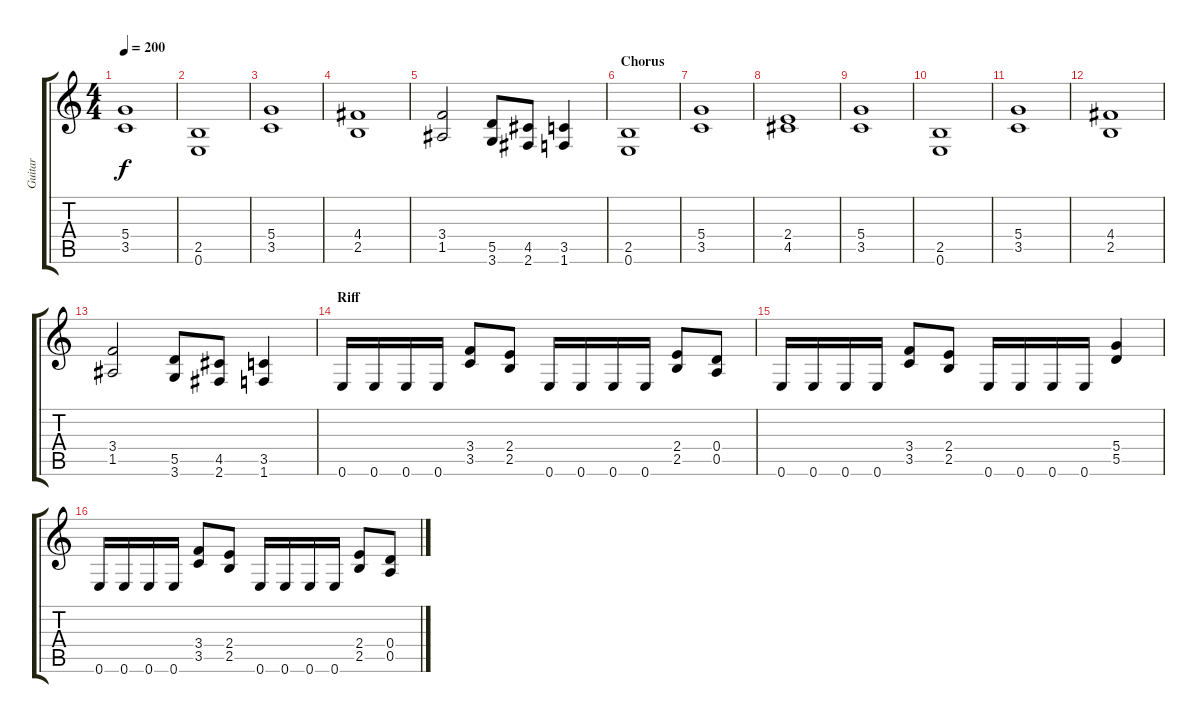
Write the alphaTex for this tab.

\track ("Guitar" "Guitar") {instrument distortionguitar}
\staff {score tabs}
\tuning (E4 B3 G3 D3 A2 E2) {hide}
\ts (4 4)
\tempo 200
\clef g2
\ks c
(5.4 3.5).1{dy f} |
(2.5 0.6).1 |
(5.4 3.5).1 |
(4.4 2.5).1 |
(3.4 1.5).2 (5.5 3.6).8 (4.5 2.6).8 (3.5 1.6).4 |
\section ("" "Chorus")
(2.5 0.6).1 |
(5.4 3.5).1 |
(2.4 4.5).1 |
(5.4 3.5).1 |
(2.5 0.6).1 |
(5.4 3.5).1 |
(4.4 2.5).1 |
(3.4 1.5).2 (5.5 3.6).8 (4.5 2.6).8 (3.5 1.6).4 |
\section ("" "Riff")
0.6.16 0.6.16 0.6.16 0.6.16 (3.4 3.5).8 (2.4 2.5).8 0.6.16 0.6.16 0.6.16 0.6.16 (2.4 2.5).8 (0.4 0.5).8 |
0.6.16 0.6.16 0.6.16 0.6.16 (3.4 3.5).8 (2.4 2.5).8 0.6.16 0.6.16 0.6.16 0.6.16 (5.4 5.5).4 |
0.6.16 0.6.16 0.6.16 0.6.16 (3.4 3.5).8 (2.4 2.5).8 0.6.16 0.6.16 0.6.16 0.6.16 (2.4 2.5).8 (0.4 0.5).8
